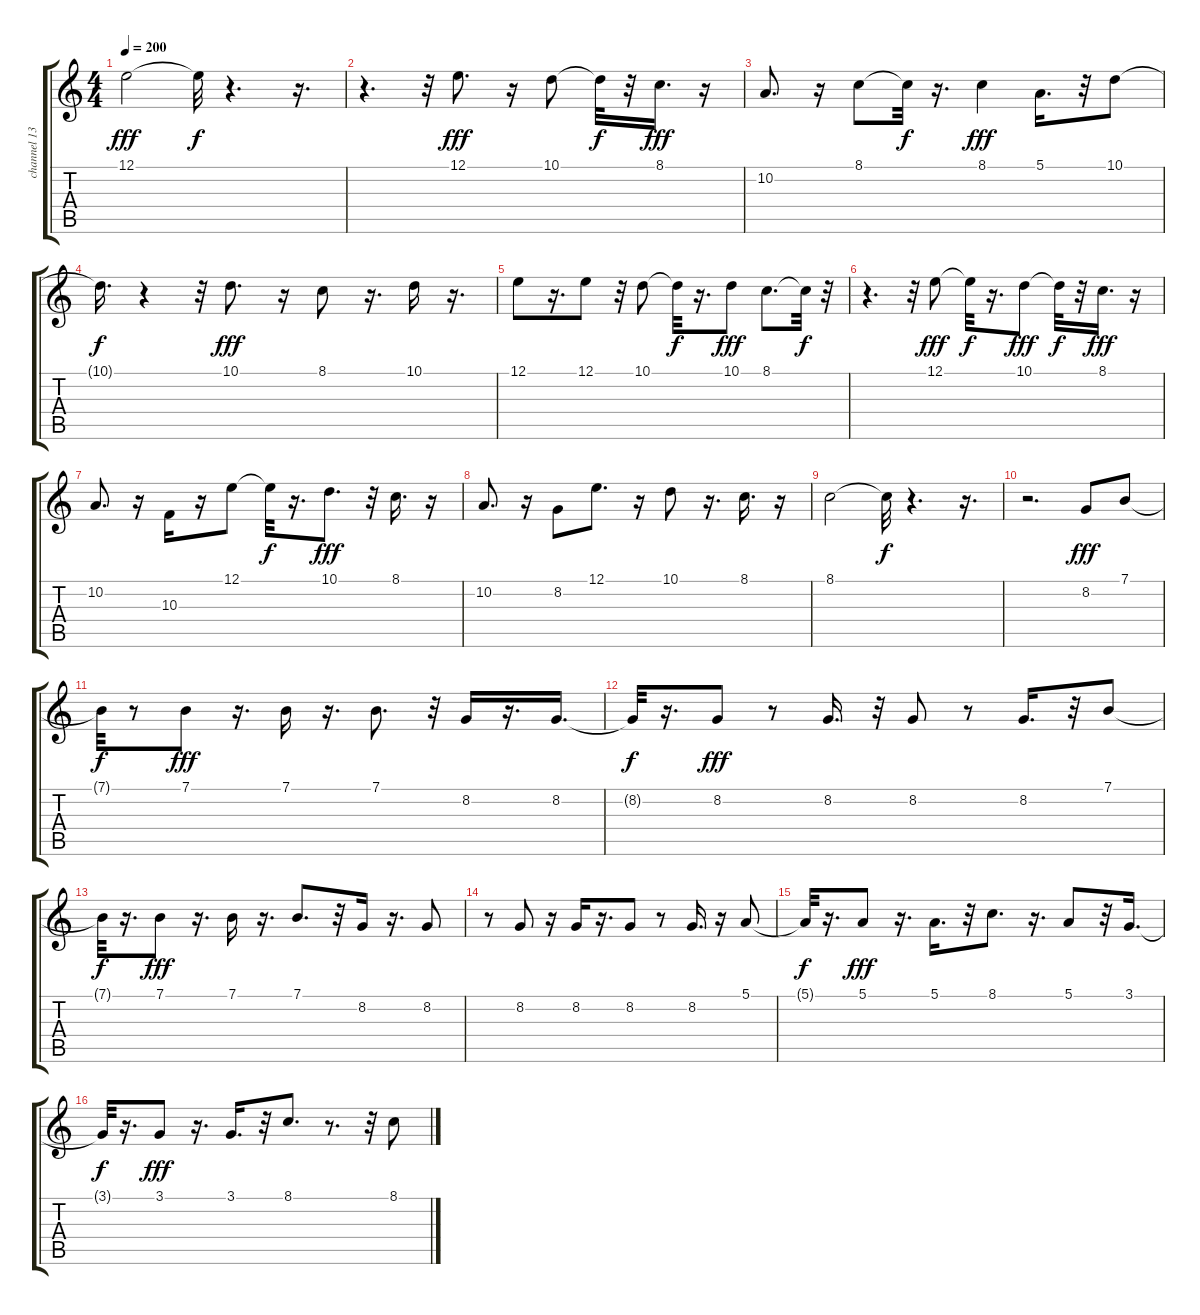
\track ("channel 13          " "channel 13") {instrument piccolo}
\staff {score tabs}
\tuning (E4 B3 G3 D3 A2 E2) {hide}
\ts (4 4)
\tempo 200
\clef g2
\ks c
12.1.2{dy fff} 12.1{t}.32{dy f} r.4{d} r.16{d} |
r.4{d} r.32 12.1.8{d dy fff} r.16 10.1.8 10.1{t}.32{dy f} r.32 8.1.16{d dy fff} r.16 |
10.2.8{d} r.16 8.1.8 8.1{t}.32{dy f} r.16{d} 8.1.4{dy fff} 5.1.16{d} r.32 10.1.8 |
10.1{t}.16{d dy f} r.4 r.32 10.1.8{d dy fff} r.16 8.1.8 r.16{d} 10.1.16 r.16{d} |
12.1.8 r.16{d} 12.1.8 r.32 10.1.8 10.1{t}.32{dy f} r.16{d} 10.1.8{dy fff} 8.1.8{d} 8.1{t}.32{dy f} r.32 |
r.4{d} r.32 12.1.8{dy fff} 12.1{t}.32{dy f} r.16{d} 10.1.8{dy fff} 10.1{t}.32{dy f} r.32 8.1.16{d dy fff} r.16 |
10.2.8{d} r.16 10.3.16 r.16 12.1.8 12.1{t}.32{dy f} r.16{d} 10.1.8{d dy fff} r.32 8.1.16{d} r.16 |
10.2.8{d} r.16 8.2.8 12.1.8{d} r.16 10.1.8 r.16{d} 8.1.16{d} r.16 |
8.1.2 8.1{t}.32{dy f} r.4{d} r.16{d} |
r.2{d} 8.2.8{dy fff} 7.1.8 |
7.1{t}.32{dy f} r.8 7.1.8{dy fff} r.16{d} 7.1.16 r.16{d} 7.1.8{d} r.32 8.2.16 r.16{d} 8.2.16{d} |
8.2{t}.32{dy f} r.16{d} 8.2.8{dy fff} r.8 8.2.16{d} r.32 8.2.8 r.8 8.2.16{d} r.32 7.1.8 |
7.1{t}.32{dy f} r.16{d} 7.1.8{dy fff} r.16{d} 7.1.16 r.16{d} 7.1.8{d} r.32 8.2.16 r.16{d} 8.2.8 |
r.8 8.2.8 r.16 8.2.16 r.16{d} 8.2.8 r.8 8.2.16{d} r.16 5.1.8 |
5.1{t}.32{dy f} r.16{d} 5.1.8{dy fff} r.16{d} 5.1.16{d} r.32 8.1.8{d} r.16{d} 5.1.8 r.32 3.1.16{d} |
3.1{t}.32{dy f} r.16{d} 3.1.8{dy fff} r.16{d} 3.1.16{d} r.32 8.1.8{d} r.8{d} r.32 8.1.8
